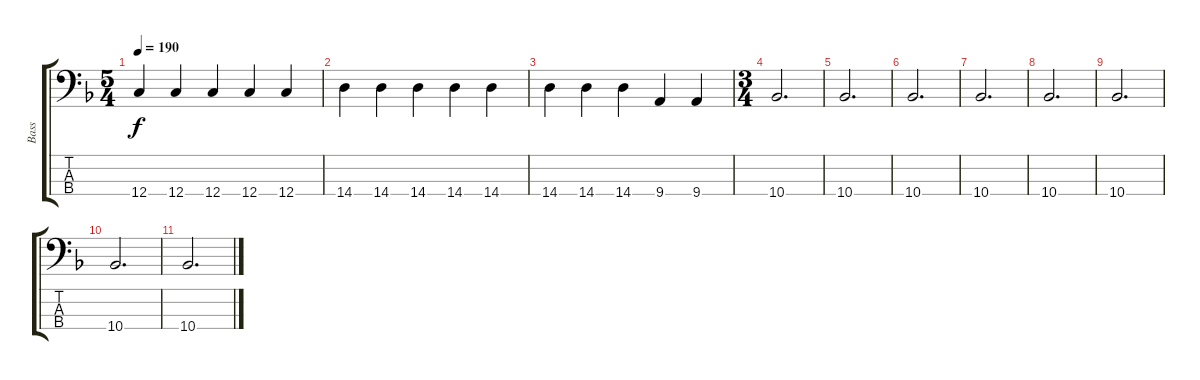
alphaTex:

\track ("Bass" "Bass") {instrument electricbassfinger}
\staff {score tabs}
\tuning (F2 C2 G1 C1) {hide}
\ts (5 4)
\tempo 190
\clef f4
\ks dminor
12.4.4{dy f} 12.4.4 12.4.4 12.4.4 12.4.4 |
14.4.4 14.4.4 14.4.4 14.4.4 14.4.4 |
14.4.4 14.4.4 14.4.4 9.4.4 9.4.4 |
\ts (3 4)
10.4.2{d} |
10.4.2{d} |
10.4.2{d} |
10.4.2{d} |
10.4.2{d} |
10.4.2{d} |
10.4.2{d} |
10.4.2{d}
